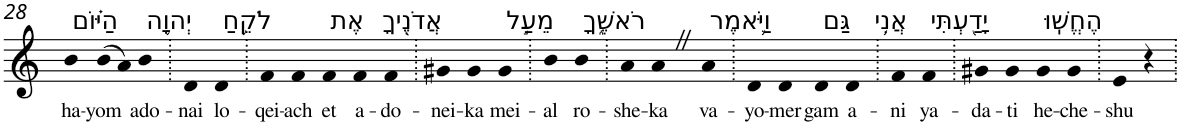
**kern	**text
*part1	*part1
*staff1	*staff1
*I"Piano	*
*I'Pno	*
!!LO:PB:g=z
*clefG2	*
*k[]	*
=28	=28
!LO:TX:a:t=הַיּ֗וֹם	!
!	!LO:LY:b
4b	ha-
!	!LO:LY:b
(>8b	-yom
8a)	.
!LO:TX:a:t=יְהוָ֛ה	!
!	!LO:LY:b
4b	ado-
=29.	=29.
!	!LO:LY:b
4d	-nai
!LO:TX:a:t=לֹקֵ֥חַ	!
!	!LO:LY:b
4d	lo-
=30.	=30.
!	!LO:LY:b
4f	-qei-
!	!LO:LY:b
4f	-ach
!LO:TX:a:t=אֶת	!
!	!LO:LY:b
4f	et
!LO:TX:a:t=אֲדֹנֶ֖יךָ	!
!	!LO:LY:b
4f	a-
!	!LO:LY:b
4f	-do-
=31.	=31.
!	!LO:LY:b
4g#X	-nei-
!	!LO:LY:b
4g#	-ka
!LO:TX:a:t=מֵעַ֣ל	!
!	!LO:LY:b
4g#	mei-
=32.	=32.
!	!LO:LY:b
4b	-al
!LO:TX:a:t=רֹאשֶׁ֑ךָ	!
!	!LO:LY:b
4b	ro-
=33.	=33.
!	!LO:LY:b
4a	-she-
!	!LO:LY:b
4aZ	-ka
!LO:TX:a:t=וַיֹּ֛אמֶר	!
!	!LO:LY:b
4a	va-
=34.	=34.
!	!LO:LY:b
4d	-yo-
!	!LO:LY:b
4d	-mer
!LO:TX:a:t=גַּם	!
!	!LO:LY:b
4d	gam
!LO:TX:a:t=אֲנִ֥י	!
!	!LO:LY:b
4d	a-
=35.	=35.
!	!LO:LY:b
4f	-ni
!LO:TX:a:t=יָדַ֖עְתִּי	!
!	!LO:LY:b
4f	ya-
=36.	=36.
!	!LO:LY:b
4g#X	-da-
!	!LO:LY:b
4g#	-ti
!LO:TX:a:t=הֶחֱשֽׁוּ	!
!	!LO:LY:b
4g#	he-
!	!LO:LY:b
4g#	-che-
=37.	=37.
!	!LO:LY:b
4e	-shu
4r	.
=.	=.
*-	*-
